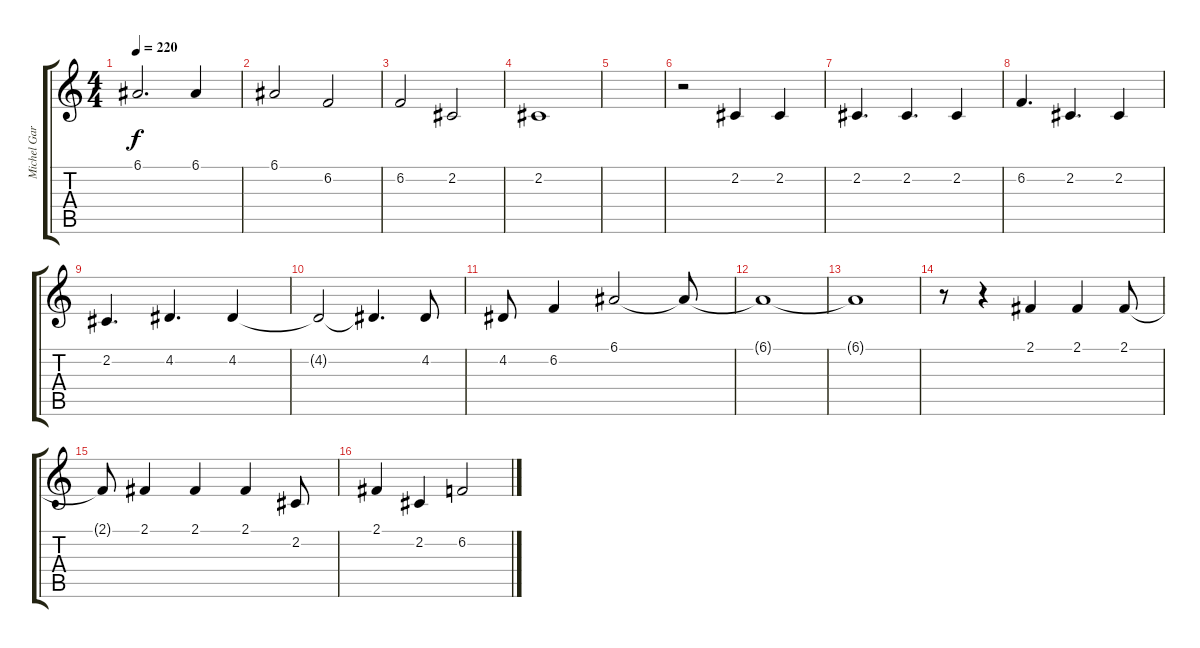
\track ("Michel Garcia" "Michel Gar") {instrument clarinet}
\staff {score tabs}
\tuning (E4 B3 G3 D3 A2 E2) {hide}
\ts (4 4)
\tempo 220
\clef g2
\ks c
6.1.2{d dy f} 6.1.4 |
6.1.2 6.2.2 |
6.2.2 2.2.2 |
2.2.1 |
|
r.2 2.2.4 2.2.4 |
2.2.4{d} 2.2.4{d} 2.2.4 |
6.2.4{d} 2.2.4{d} 2.2.4 |
2.2.4{d} 4.2.4{d} 4.2.4 |
4.2{t}.2 4.2{t}.4{d} 4.2.8 |
4.2.8 6.2.4 6.1.2 6.1{t}.8 |
6.1{t}.1 |
6.1{t}.1 |
r.8 r.4 2.1.4 2.1.4 2.1.8 |
2.1{t}.8 2.1.4 2.1.4 2.1.4 2.2.8 |
2.1.4 2.2.4 6.2.2
